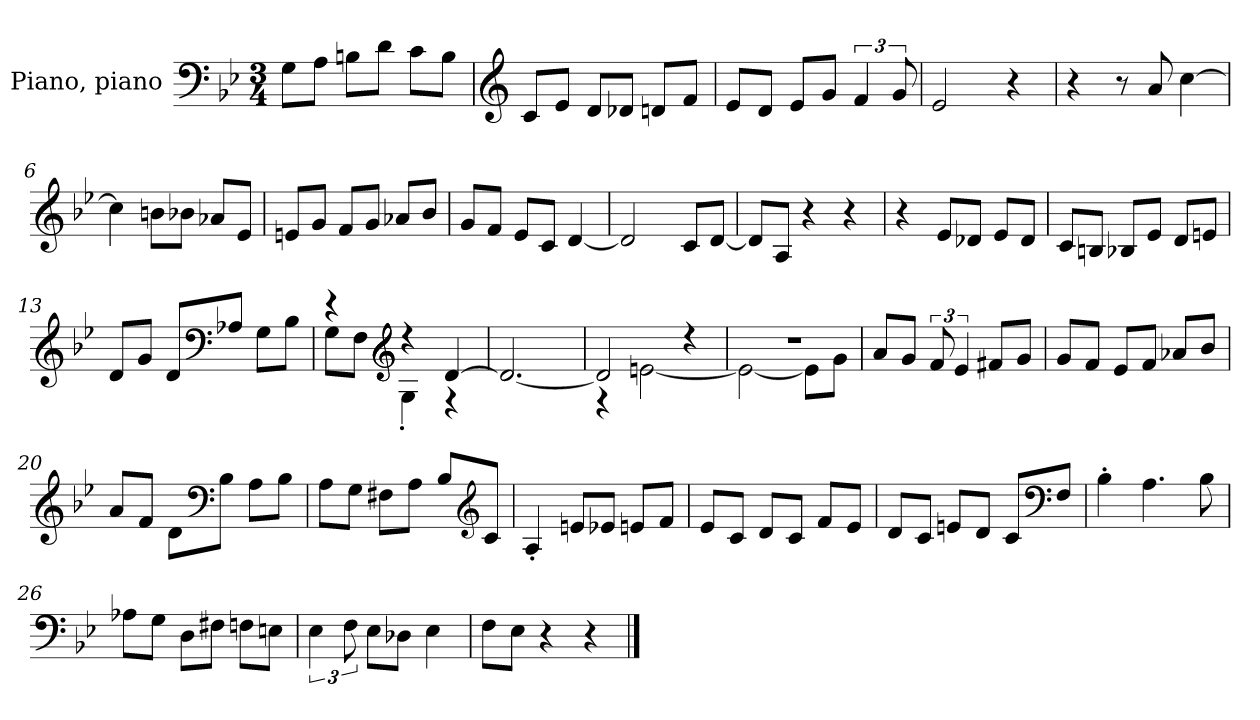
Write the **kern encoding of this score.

**kern
*part1
*staff1
*I"Piano, piano
*clefF4
*k[b-e-]
*M3/4
*MM142
=1
8G\L
8A\J
8Bn\L
8d\J
8c\L
8B\J
=2
*clefG2
8c/L
8e-/J
8d/L
8d-X/J
8dn/L
8f/J
=3
8e-/L
8d/J
8e-/L
8g/J
6f/
12g/
=4
2e-/
4r
=5
4r
8r
8a/
[4cc\
=6
4cc\]
8bn\L
8b-X\J
8a-X/L
8e-/J
!!LO:LB:g=z
=7
8en/L
8g/J
8f/L
8g/J
8a-X/L
8b-/J
=8
8g/L
8f/J
8e-/L
8c/J
[4d/
=9
2d/]
8c/L
[8d/J
=10
8d/L]
8A/J
4r
4r
=11
4r
8e-/L
8d-X/J
8e-/L
8d-/J
=12
8c/L
8Bn/J
8B-X/L
8e-/J
8d/L
8en/J
!!LO:LB:g=z
=13
8d/L
8g/J
8d/L
*clefF4
8A-X/J
8G\L
8B-\J
=14
*^
4r	8G\L
.	8F\J
*clefG2	*
4r	4G'\
[4d/	4r
*v	*v
=15
2.d/_
=16
*^
2d/]	4r
.	[2en\
4r	.
=17	=17
2.r	2e\_
.	8e\L]
.	8g\J
*v	*v
=18
8a/L
8g/J
12f/
6e-/
8f#X/L
8g/J
=19
8g/L
8f/J
8e-/L
8f/J
8a-X/L
8b-/J
!!LO:LB:g=z
=20
8a/L
8f/J
8d\L
*clefF4
8B-\J
8A\L
8B-\J
=21
8A\L
8G\J
8F#X\L
8A\J
8B-/L
*clefG2
8c/J
=22
4A'/
8en/L
8e-X/J
8en/L
8f/J
=23
8e-/L
8c/J
8d/L
8c/J
8f/L
8e-/J
=24
8d/L
8c/J
8en/L
8d/J
8c/L
*clefF4
8F/J
=25
4B-'\
4.A\
8B-\
!!LO:LB:g=z
=26
8A-X\L
8G\J
8D\L
8F#X\J
8Fn\L
8En\J
=27
6E-\
12F\
8E-\L
8D-X\J
4E-\
=28
8F\L
8E-\J
4r
4r
==
*-
